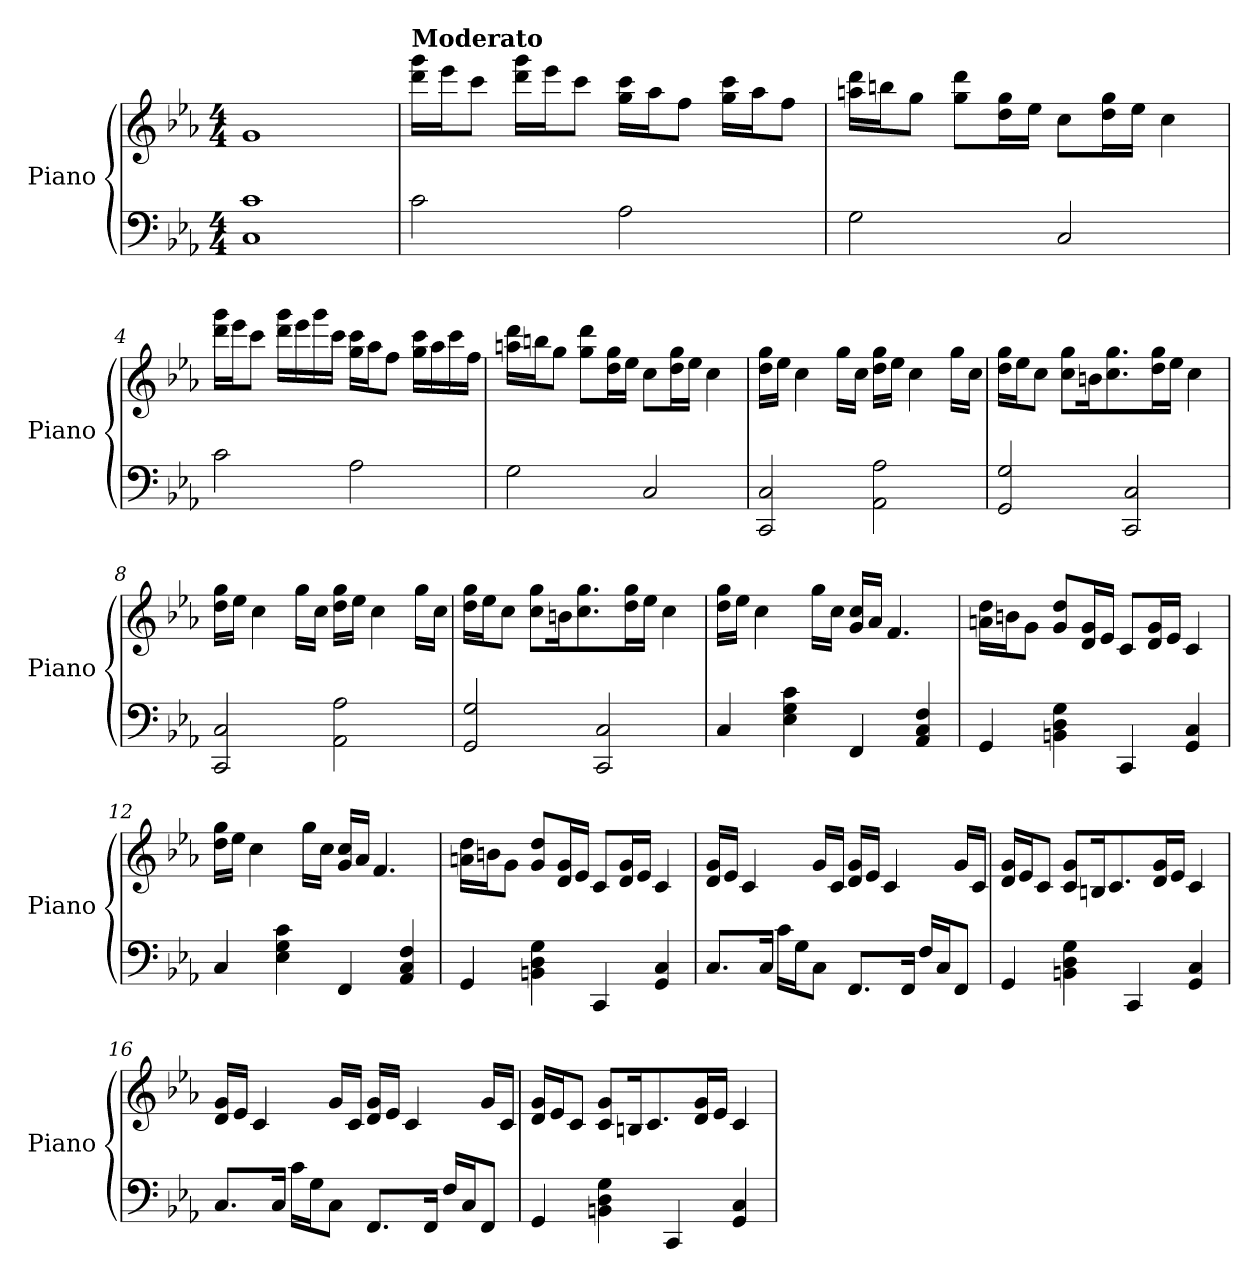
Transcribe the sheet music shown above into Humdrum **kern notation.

**kern	**kern
*part1	*part1
*staff2	*staff1
*I"Piano	*
*I'Piano	*
*clefF4	*clefG2
*k[b-e-a-]	*k[b-e-a-]
*M4/4	*M4/4
=1	=1
1C 1c	1g
=2	=2
*	*MM112
!	!LO:TX:a:B:t=Moderato
2c\	16ddd\ 16ggg\LL
.	16eee-\J
.	8ccc\J
.	16ddd\ 16ggg\LL
.	16eee-\J
.	8ccc\J
2A-\	16gg\ 16ccc\LL
.	16aa-\J
.	8ff\J
.	16gg\ 16ccc\LL
.	16aa-\J
.	8ff\J
=3	=3
2G\	16aan\ 16ddd\LL
.	16bbn\J
.	8gg\J
.	8gg\ 8ddd\L
.	16dd\ 16gg\L
.	16ee-\JJ
2C/	8cc\L
.	16dd\ 16gg\L
.	16ee-\JJ
.	4cc\
=4	=4
2c\	16ddd\ 16ggg\LL
.	16eee-\J
.	8ccc\J
.	16ddd\ 16ggg\LL
.	16eee-\
.	16ggg\
.	16ccc\JJ
2A-\	16gg\ 16ccc\LL
.	16aa-\J
.	8ff\J
.	16gg\ 16ccc\LL
.	16aa-\
.	16ccc\
.	16ff\JJ
!!LO:LB:g=z
=5	=5
2G\	16aan\ 16ddd\LL
.	16bbn\J
.	8gg\J
.	8gg\ 8ddd\L
.	16dd\ 16gg\L
.	16ee-\JJ
2C/	8cc\L
.	16dd\ 16gg\L
.	16ee-\JJ
.	4cc\
=6	=6
2CC/ 2C/	16dd\ 16gg\LL
.	16ee-\JJ
.	4cc\
.	16gg\LL
.	16cc\JJ
2AA-\ 2A-\	16dd\ 16gg\LL
.	16ee-\JJ
.	4cc\
.	16gg\LL
.	16cc\JJ
=7	=7
2GG/ 2G/	16dd\ 16gg\LL
.	16ee-\J
.	8cc\J
.	8cc\ 8gg\L
.	16bn\K
.	8.cc\ 8.gg\
2CC/ 2C/	.
.	16dd\ 16gg\L
.	16ee-\JJ
.	4cc\
=8	=8
2CC/ 2C/	16dd\ 16gg\LL
.	16ee-\JJ
.	4cc\
.	16gg\LL
.	16cc\JJ
2AA-\ 2A-\	16dd\ 16gg\LL
.	16ee-\JJ
.	4cc\
.	16gg\LL
.	16cc\JJ
!!LO:LB:g=z
=9	=9
2GG/ 2G/	16dd\ 16gg\LL
.	16ee-\J
.	8cc\J
.	8cc\ 8gg\L
.	16bn\K
.	8.cc\ 8.gg\
2CC/ 2C/	.
.	16dd\ 16gg\L
.	16ee-\JJ
.	4cc\
=10	=10
4C/	16dd\ 16gg\LL
.	16ee-\JJ
.	4cc\
4E-\ 4G\ 4c\	.
.	16gg\LL
.	16cc\JJ
4FF/	16g/ 16cc/LL
.	16a-/JJ
.	4.f/
4AA-/ 4C/ 4F/	.
=11	=11
4GG/	16an\ 16dd\LL
.	16bn\J
.	8g\J
4BBn\ 4D\ 4G\	8g/ 8dd/L
.	16d/ 16g/L
.	16e-/JJ
4CC/	8c/L
.	16d/ 16g/L
.	16e-/JJ
4GG/ 4C/	4c/
=12	=12
4C/	16dd\ 16gg\LL
.	16ee-\JJ
.	4cc\
4E-\ 4G\ 4c\	.
.	16gg\LL
.	16cc\JJ
4FF/	16g/ 16cc/LL
.	16a-/JJ
.	4.f/
4AA-/ 4C/ 4F/	.
!!LO:LB:g=z
=13	=13
4GG/	16an\ 16dd\LL
.	16bn\J
.	8g\J
4BBn\ 4D\ 4G\	8g/ 8dd/L
.	16d/ 16g/L
.	16e-/JJ
4CC/	8c/L
.	16d/ 16g/L
.	16e-/JJ
4GG/ 4C/	4c/
=14	=14
8.C/L	16d/ 16g/LL
.	16e-/JJ
.	4c/
16C/Jk	.
16c\LL	.
16G\J	.
8C\J	16g/LL
.	16c/JJ
8.FF/L	16d/ 16g/LL
.	16e-/JJ
.	4c/
16FF/Jk	.
16F/LL	.
16C/J	.
8FF/J	16g/LL
.	16c/JJ
=15	=15
4GG/	16d/ 16g/LL
.	16e-/J
.	8c/J
4BBn\ 4D\ 4G\	8c/ 8g/L
.	16Bn/K
.	8.c/
4CC/	.
.	16d/ 16g/L
.	16e-/JJ
4GG/ 4C/	4c/
!!LO:LB:g=z
=16	=16
8.C/L	16d/ 16g/LL
.	16e-/JJ
.	4c/
16C/Jk	.
16c\LL	.
16G\J	.
8C\J	16g/LL
.	16c/JJ
8.FF/L	16d/ 16g/LL
.	16e-/JJ
.	4c/
16FF/Jk	.
16F/LL	.
16C/J	.
8FF/J	16g/LL
.	16c/JJ
=17	=17
4GG/	16d/ 16g/LL
.	16e-/J
.	8c/J
4BBn\ 4D\ 4G\	8c/ 8g/L
.	16Bn/K
.	8.c/
4CC/	.
.	16d/ 16g/L
.	16e-/JJ
4GG/ 4C/	4c/
=	=
*-	*-
